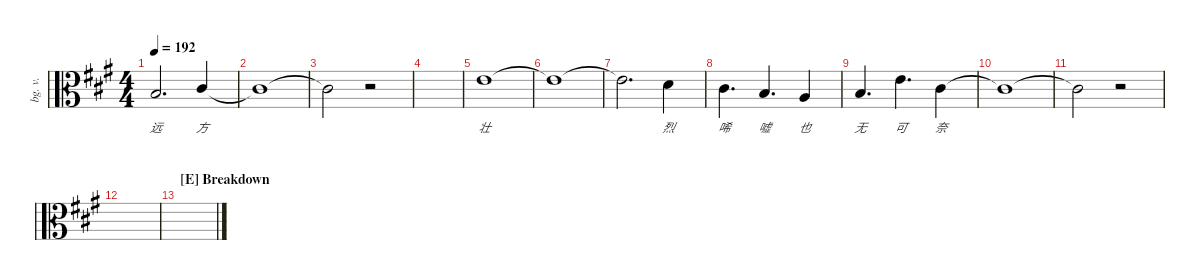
\defaultSystemsLayout 4
\hideDynamics
\bracketExtendMode nobrackets
\otherSystemsTrackNameOrientation horizontal
\track ("Background Vocal" "bg. v.") {instrument viola}
\staff {score}
\tuning (A4 D4 G3 C3)
\ts (4 4)
\tempo 192
\clef c3
\ks a
4.3{acc forcenatural}.2{d lyrics (0 "远") lyrics (1 "") lyrics (2 "") lyrics (3 "") lyrics (4 "") dy mf beam Up} 6.3{acc #}.4{lyrics (0 "方") lyrics (1 "") lyrics (2 "") lyrics (3 "") lyrics (4 "") beam Up} |
6.3{t acc #}.1{beam Down} |
6.3{t acc #}.2{beam Down} r.2{beam Down} |
|
2.2{acc forcenatural}.1{lyrics (0 "壮") lyrics (1 "") lyrics (2 "") lyrics (3 "") lyrics (4 "") beam Down} |
2.2{t acc forcenatural}.1{beam Down} |
2.2{t acc forcenatural}.2{d beam Down} 7.3{acc forcenatural}.4{lyrics (0 "烈") lyrics (1 "") lyrics (2 "") lyrics (3 "") lyrics (4 "") beam Down} |
6.3{acc #}.4{d lyrics (0 "唏") lyrics (1 "") lyrics (2 "") lyrics (3 "") lyrics (4 "") beam Down} 4.3{acc forcenatural}.4{d lyrics (0 "嘘") lyrics (1 "") lyrics (2 "") lyrics (3 "") lyrics (4 "") beam Up} 2.3{acc forcenatural}.4{lyrics (0 "也") lyrics (1 "") lyrics (2 "") lyrics (3 "") lyrics (4 "") beam Up} |
4.3{acc forcenatural}.4{d lyrics (0 "无") lyrics (1 "") lyrics (2 "") lyrics (3 "") lyrics (4 "") beam Up} 9.3{acc forcenatural}.4{d lyrics (0 "可") lyrics (1 "") lyrics (2 "") lyrics (3 "") lyrics (4 "") beam Down} 6.3{acc #}.4{lyrics (0 "奈") lyrics (1 "") lyrics (2 "") lyrics (3 "") lyrics (4 "") beam Down} |
6.3{t acc #}.1{beam Down} |
6.3{t acc #}.2{beam Down} r.2{beam Down} |
|
\section ("E" "Breakdown")
